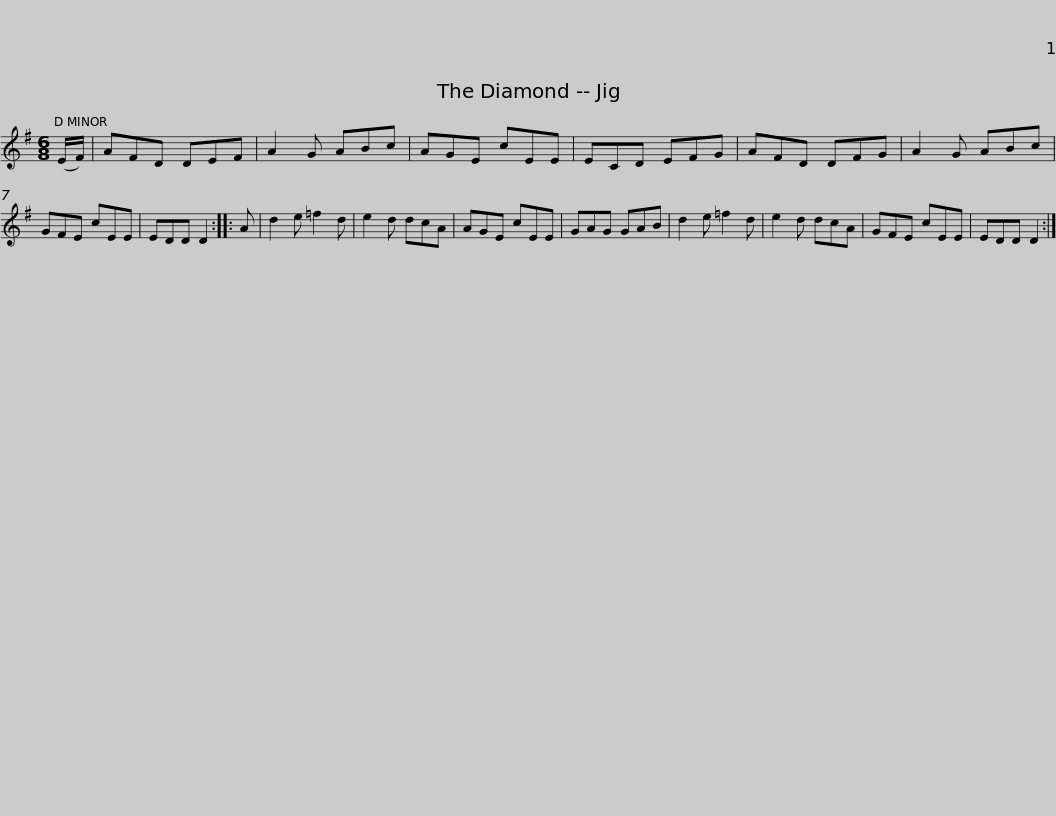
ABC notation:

X:1
L:1/8
M:6/8
I:linebreak $
K:G
V:1 treble
V:1
 (E/F/) | AFD DEF | A2 G ABc | AGE cEE | ECD EFG | %5
 AFD DFG | A2 G ABc | GFE cEE |$ EDD D2 :: A | %10
 d2 e =f2 d | e2 d dcA | AGE cEE | GAG GAB | d2 e =f2 d | %15
 e2 d dcA | GFE cEE |$ EDD D2 :| %18
